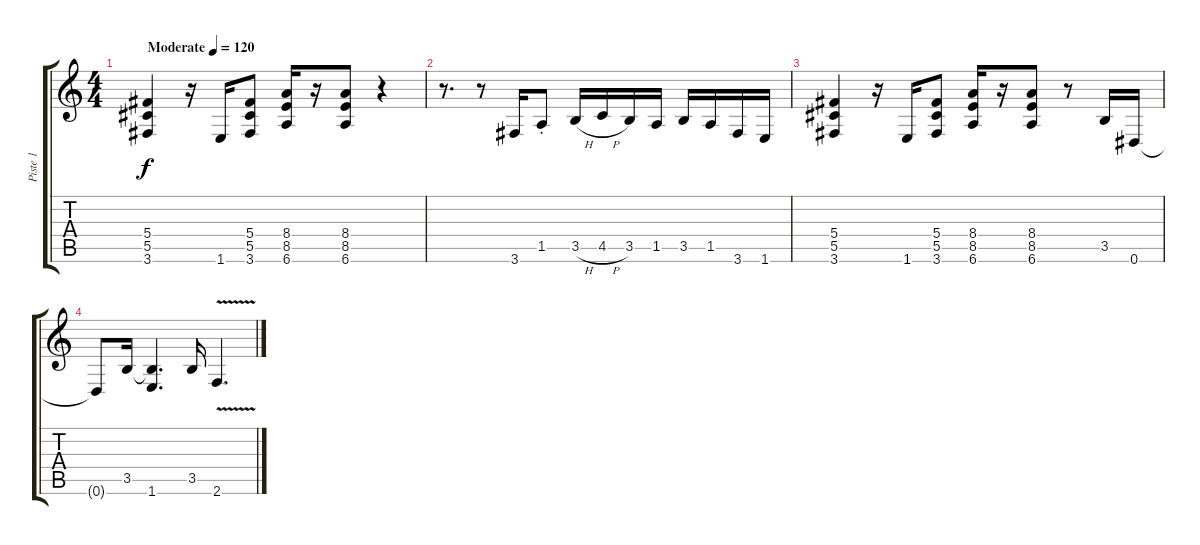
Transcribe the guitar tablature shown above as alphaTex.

\track ("Piste 1" "Piste 1") {instrument overdrivenguitar}
\staff {score tabs}
\tuning (Eb4 Bb3 Gb3 Db3 Ab2 Eb2) {hide}
\ts (4 4)
\tempo (120 "Moderate")
\clef g2
\ks c
(5.4 5.5 3.6).4{dy f instrument overdrivenguitar} r.16 1.6.16 (5.4 5.5 3.6).8 (8.4 8.5 6.6).16 r.16 (8.4 8.5 6.6).8 r.4 |
r.8{d} r.8 3.6.16 1.5{st}.8 3.5{h}.16 4.5{h}.16 3.5.16 1.5.16 3.5.16 1.5.16 3.6.16 1.6.16 |
(5.4 5.5 3.6).4 r.16 1.6.16 (5.4 5.5 3.6).8 (8.4 8.5 6.6).16 r.16 (8.4 8.5 6.6).8 r.8 3.5.16 0.6.16 |
0.6{t}.8 3.5.16 (3.5{t} 1.6).4{d} 3.5.16 2.6{v}.4{d}
